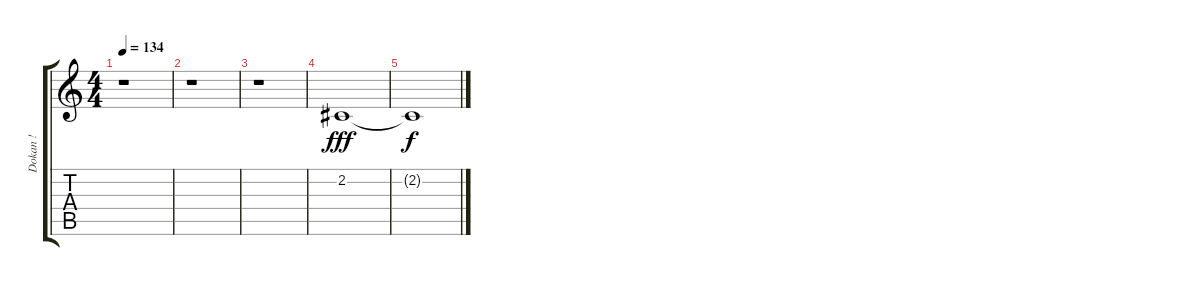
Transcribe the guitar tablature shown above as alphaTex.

\track ("Dokan !" "Dokan !") {instrument gunshot}
\staff {score tabs}
\tuning (E4 B3 G3 D3 A2 E2) {hide}
\ts (4 4)
\tempo 134
\clef g2
\ks c
r.1{dy f} |
r.1 |
r.1 |
2.2.1{dy fff} |
2.2{t}.1{dy f}
